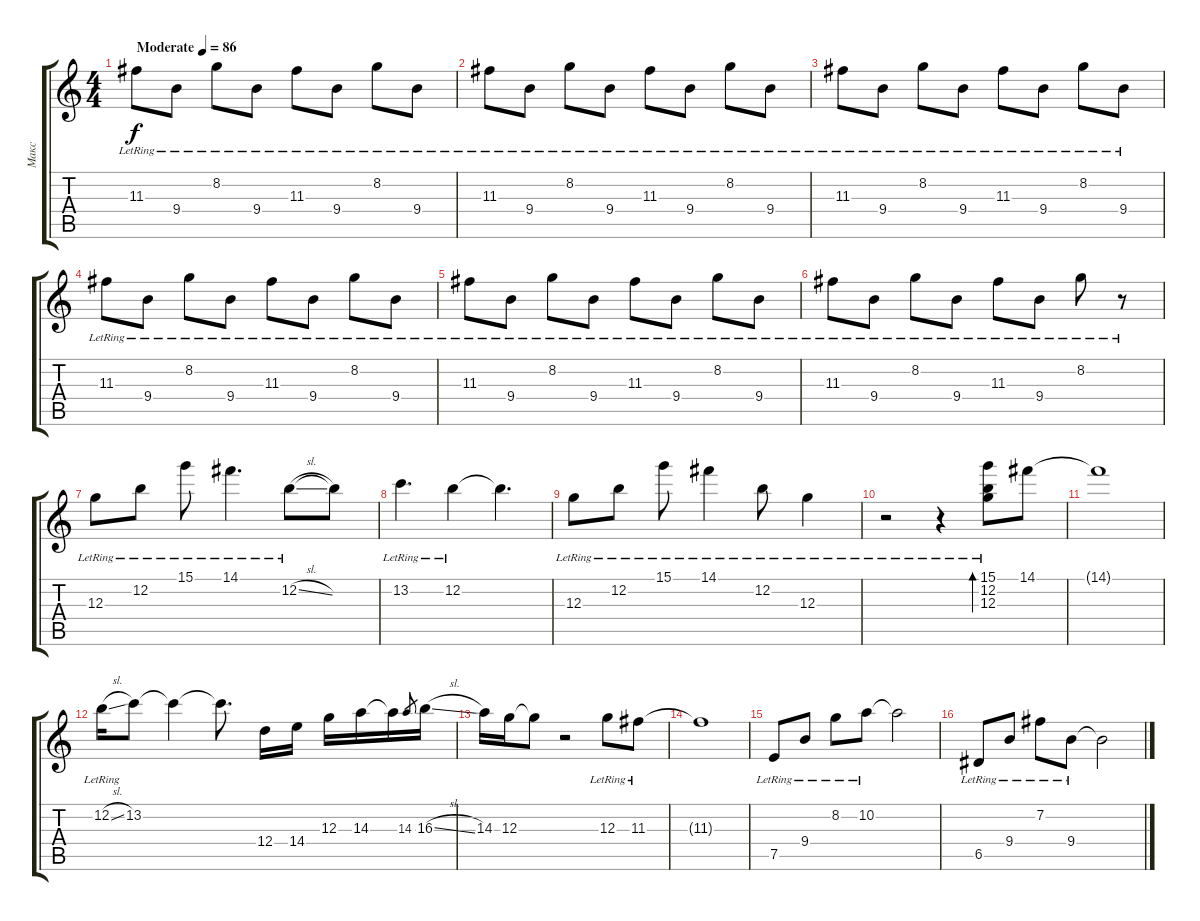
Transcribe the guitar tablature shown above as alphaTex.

\track ("Макс" "Макс") {instrument electricguitarjazz}
\staff {score tabs}
\tuning (E4 B3 G3 D3 A2 E2) {hide}
\ts (4 4)
\tempo (86 "Moderate")
\clef g2
\ks c
11.3{lr}.8{dy f instrument electricguitarjazz} 9.4{lr}.8 8.2{lr}.8 9.4{lr}.8 11.3{lr}.8 9.4{lr}.8 8.2{lr}.8 9.4{lr}.8 |
11.3{lr}.8 9.4{lr}.8 8.2{lr}.8 9.4{lr}.8 11.3{lr}.8 9.4{lr}.8 8.2{lr}.8 9.4{lr}.8 |
11.3{lr}.8 9.4{lr}.8 8.2{lr}.8 9.4{lr}.8 11.3{lr}.8 9.4{lr}.8 8.2{lr}.8 9.4{lr}.8 |
11.3{lr}.8 9.4{lr}.8 8.2{lr}.8 9.4{lr}.8 11.3{lr}.8 9.4{lr}.8 8.2{lr}.8 9.4{lr}.8 |
11.3{lr}.8 9.4{lr}.8 8.2{lr}.8 9.4{lr}.8 11.3{lr}.8 9.4{lr}.8 8.2{lr}.8 9.4{lr}.8 |
11.3{lr}.8 9.4{lr}.8 8.2{lr}.8 9.4{lr}.8 11.3{lr}.8 9.4{lr}.8 8.2{lr}.8 r.8 |
12.3{lr}.8 12.2{lr}.8 15.1{lr}.8 14.1{lr}.4{d} 12.2{sl lr}.8 12.2{t}.8 |
13.2{lr}.4{d} 12.2{lr}.4 12.2{t}.4{d} |
12.3{lr}.8 12.2{lr}.8 15.1{lr}.8 14.1{lr}.4 12.2{lr}.8 12.3{lr}.4 |
r.2 r.4 (15.1{lr} 12.2{lr} 12.3{lr}).8{bd 240} 14.1.8 |
14.1{t}.1 |
12.2{sl lr}.16 13.2.8 13.2{t}.4 13.2{t}.8{d} 12.4.16 14.4.16 12.3.16 14.3.16 14.3{t}.16 14.3.8{gr} 16.3{sl}.16 |
14.3.16 12.3.16 12.3{t}.8 r.2 12.3{lr}.8 11.3{lr}.8 |
11.3{t}.1 |
7.5{lr}.8 9.4{lr}.8 8.2{lr}.8 10.2{lr}.8 10.2{t}.2 |
6.5{lr}.8 9.4{lr}.8 7.2{lr}.8 9.4{lr}.8 9.4{t}.2
